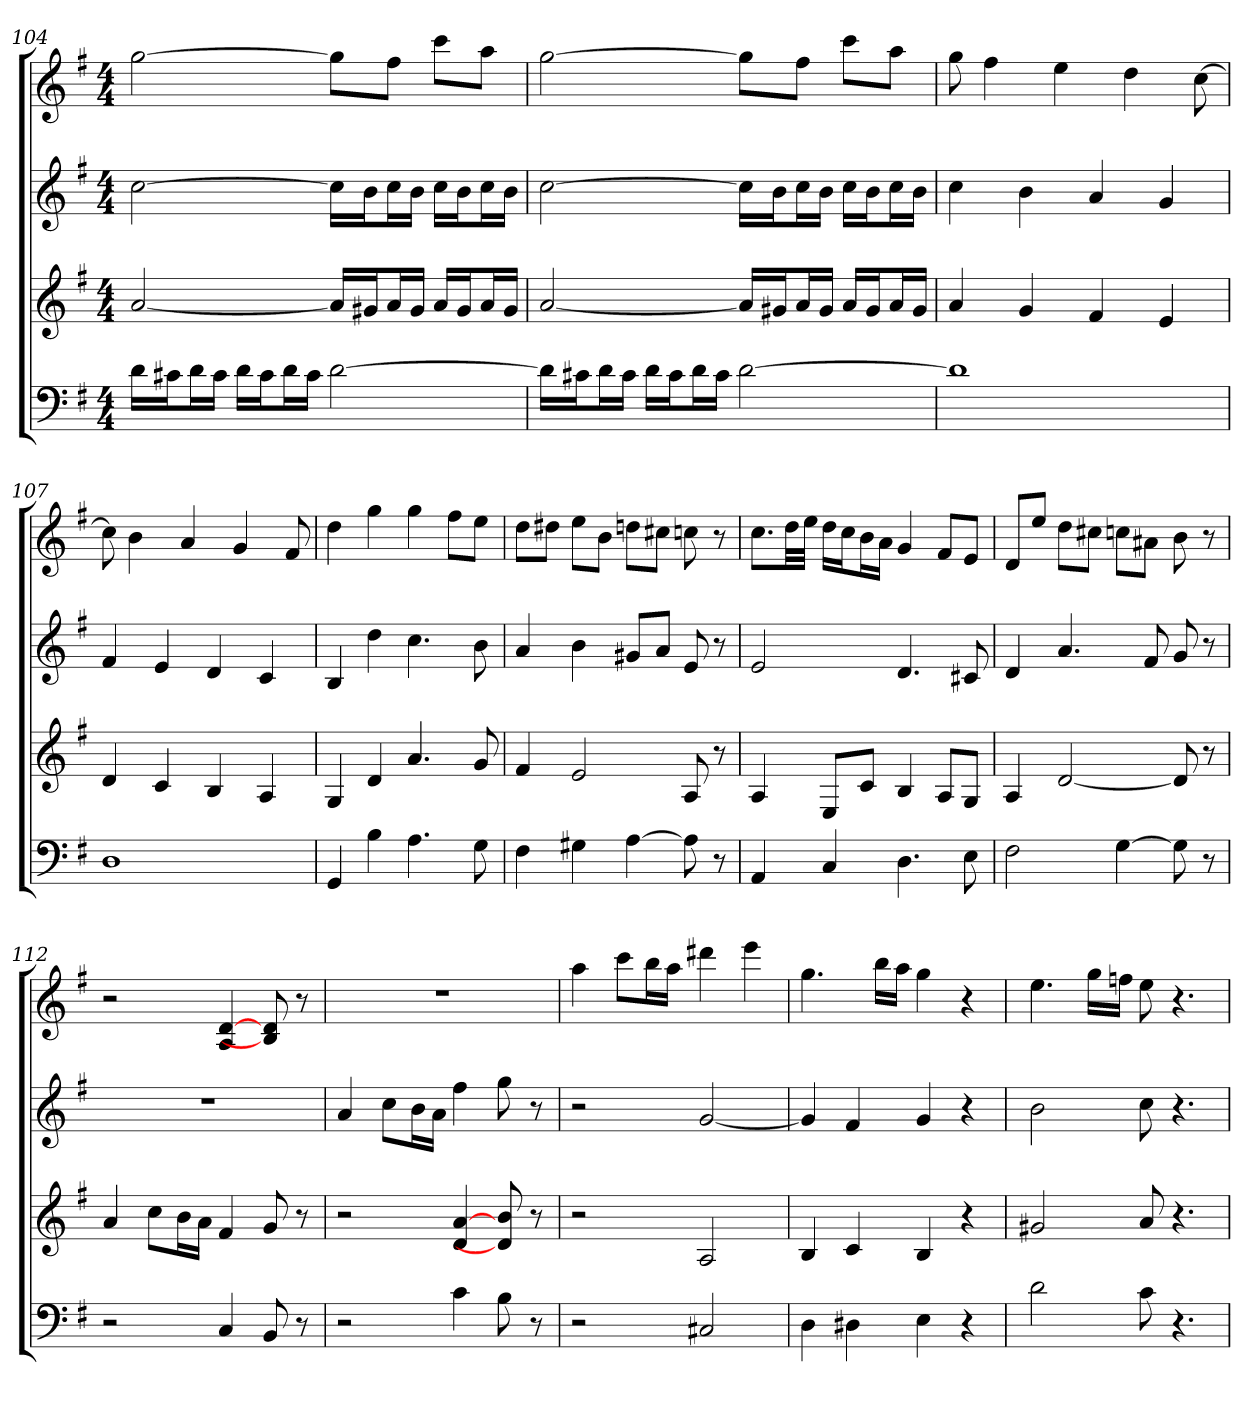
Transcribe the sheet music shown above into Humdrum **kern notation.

**kern	**kern	**kern	**kern
*part4	*part3	*part2	*part1
*staff4	*staff3	*staff2	*staff1
*k[f#]	*k[f#]	*k[f#]	*k[f#]
*G:	*G:	*G:	*G:
*M4/4	*M4/4	*M4/4	*M4/4
=104	=104	=104	=104
16dLL	[2a	[2cc	[2gg
16c#XJ	.	.	.
16dL	.	.	.
16c#JJ	.	.	.
16dLL	.	.	.
16c#J	.	.	.
16dL	.	.	.
16c#JJ	.	.	.
[2d	16aLL]	16ccLL]	8ggL]
.	16g#XJ	16bJ	.
.	16aL	16ccL	8ff#J
.	16g#JJ	16bJJ	.
.	16aLL	16ccLL	8cccL
.	16g#J	16bJ	.
.	16aL	16ccL	8aaJ
.	16g#JJ	16bJJ	.
=105	=105	=105	=105
16dLL]	[2a	[2cc	[2gg
16c#XJ	.	.	.
16dL	.	.	.
16c#JJ	.	.	.
16dLL	.	.	.
16c#J	.	.	.
16dL	.	.	.
16c#JJ	.	.	.
[2d	16aLL]	16ccLL]	8ggL]
.	16g#XJ	16bJ	.
.	16aL	16ccL	8ff#J
.	16g#JJ	16bJJ	.
.	16aLL	16ccLL	8cccL
.	16g#J	16bJ	.
.	16aL	16ccL	8aaJ
.	16g#JJ	16bJJ	.
=106	=106	=106	=106
1d]	4a	4cc	8gg
.	.	.	4ff#
.	4g	4b	.
.	.	.	4ee
.	4f#	4a	.
.	.	.	4dd
.	4e	4g	.
.	.	.	[8cc
=107	=107	=107	=107
1D	4d	4f#	8cc]
.	.	.	4b
.	4c	4e	.
.	.	.	4a
.	4B	4d	.
.	.	.	4g
.	4A	4c	.
.	.	.	8f#
=108	=108	=108	=108
4GG	4G	4B	4dd
4B	4d	4dd	4gg
4.A	4.a	4.cc	4gg
.	.	.	8ff#L
8G	8g	8b	8eeJ
=109	=109	=109	=109
4F#	4f#	4a	8ddL
.	.	.	8dd#XJ
4G#X	2e	4b	8eeL
.	.	.	8bJ
[4A	.	8g#XL	8ddnL
.	.	8aJ	8cc#XJ
8A]	8A	8e	8ccn
8r	8r	8r	8r
=110	=110	=110	=110
4AA	4A	2e	8.ccL
.	.	.	32ddLL
.	.	.	32eeJJJ
4C	8EL	.	16ddLL
.	.	.	16ccJ
.	8cJ	.	16bL
.	.	.	16aJJ
4.D	4B	4.d	4g
.	8AL	.	8f#L
8E	8GJ	8c#X	8eJ
=111	=111	=111	=111
2F#	4A	4d	8dL
.	.	.	8eeJ
.	[2d	4.a	8ddL
.	.	.	8cc#XJ
[4G	.	.	8ccnL
.	.	8f#	8a#XJ
8G]	8d]	8g	8b
8r	8r	8r	8r
=112	=112	=112	=112
2r	4a	1r	2r
.	8ccL	.	.
.	16bL	.	.
.	16aJJ	.	.
4C	4f#	.	4A [4d
8BB	8g	.	8B] 8d
8r	8r	.	8r
=113	=113	=113	=113
2r	2r	4a	1r
.	.	8ccL	.
.	.	16bL	.
.	.	16aJJ	.
4c	4d [4a	4ff#	.
8B	8d] 8b	8gg	.
8r	8r	8r	.
=114	=114	=114	=114
2r	2r	2r	4aa
.	.	.	8cccL
.	.	.	16bbL
.	.	.	16aaJJ
2C#X	2A	[2g	4ddd#X
.	.	.	4eee
=115	=115	=115	=115
4D	4B	4g]	4.gg
4D#X	4c	4f#	.
.	.	.	16bbLL
.	.	.	16aaJJ
4E	4B	4g	4gg
4r	4r	4r	4r
=116	=116	=116	=116
2d	2g#X	2b	4.ee
.	.	.	16ggLL
.	.	.	16ffnJJ
8c	8a	8cc	8ee
4.r	4.r	4.r	4.r
=	=	=	=
*-	*-	*-	*-
